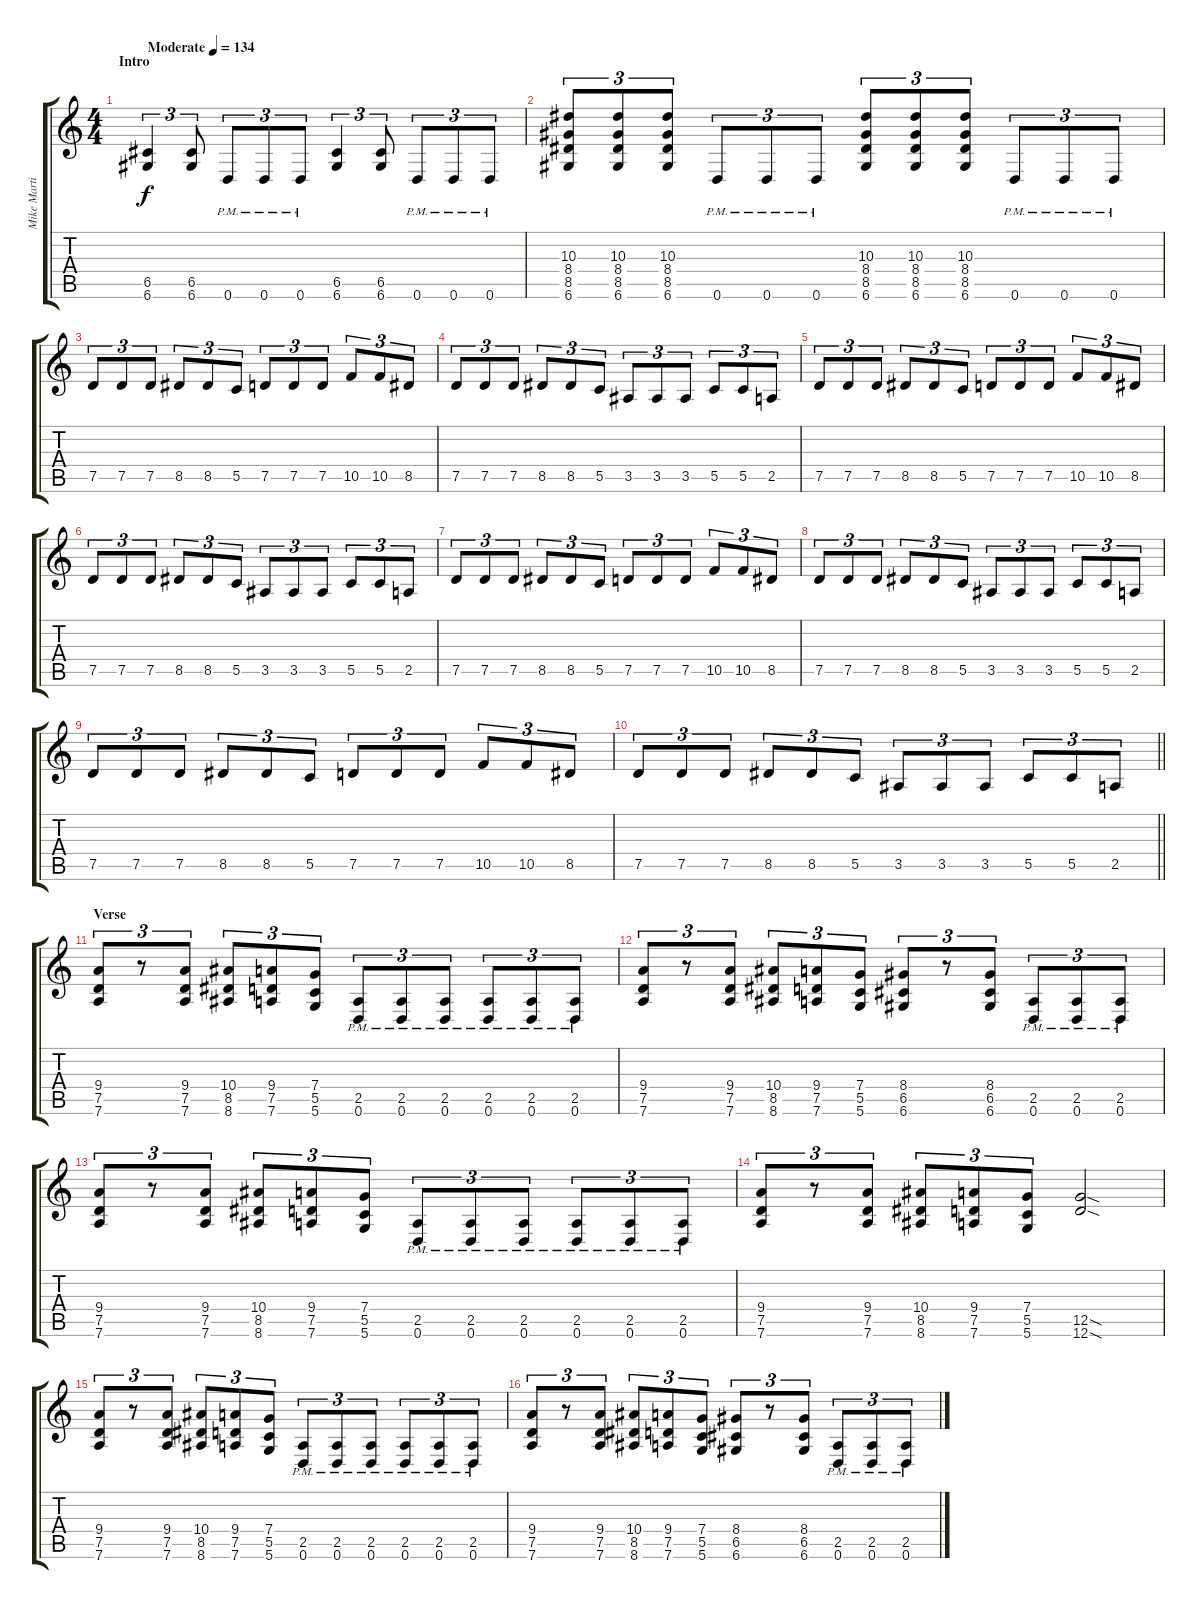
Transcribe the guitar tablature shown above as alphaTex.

\track ("Mike Martin" "Mike Marti") {instrument distortionguitar}
\staff {score tabs}
\tuning (D4 A3 F3 C3 G2 D2) {hide}
\ts (4 4)
\section ("" "Intro")
\tempo (134 "Moderate")
\clef g2
\ks c
(6.5 6.6).4{tu (3 2) dy f instrument distortionguitar} (6.5 6.6).8{tu (3 2)} 0.6{pm}.8{tu (3 2)} 0.6{pm}.8{tu (3 2)} 0.6{pm}.8{tu (3 2)} (6.5 6.6).4{tu (3 2)} (6.5 6.6).8{tu (3 2)} 0.6{pm}.8{tu (3 2)} 0.6{pm}.8{tu (3 2)} 0.6{pm}.8{tu (3 2)} |
(10.3 8.4 8.5 6.6).8{tu (3 2)} (10.3 8.4 8.5 6.6).8{tu (3 2)} (10.3 8.4 8.5 6.6).8{tu (3 2)} 0.6{pm}.8{tu (3 2)} 0.6{pm}.8{tu (3 2)} 0.6{pm}.8{tu (3 2)} (10.3 8.4 8.5 6.6).8{tu (3 2)} (10.3 8.4 8.5 6.6).8{tu (3 2)} (10.3 8.4 8.5 6.6).8{tu (3 2)} 0.6{pm}.8{tu (3 2)} 0.6{pm}.8{tu (3 2)} 0.6{pm}.8{tu (3 2)} |
7.5.8{tu (3 2)} 7.5.8{tu (3 2)} 7.5.8{tu (3 2)} 8.5.8{tu (3 2)} 8.5.8{tu (3 2)} 5.5.8{tu (3 2)} 7.5.8{tu (3 2)} 7.5.8{tu (3 2)} 7.5.8{tu (3 2)} 10.5.8{tu (3 2)} 10.5.8{tu (3 2)} 8.5.8{tu (3 2)} |
7.5.8{tu (3 2)} 7.5.8{tu (3 2)} 7.5.8{tu (3 2)} 8.5.8{tu (3 2)} 8.5.8{tu (3 2)} 5.5.8{tu (3 2)} 3.5.8{tu (3 2)} 3.5.8{tu (3 2)} 3.5.8{tu (3 2)} 5.5.8{tu (3 2)} 5.5.8{tu (3 2)} 2.5.8{tu (3 2)} |
7.5.8{tu (3 2)} 7.5.8{tu (3 2)} 7.5.8{tu (3 2)} 8.5.8{tu (3 2)} 8.5.8{tu (3 2)} 5.5.8{tu (3 2)} 7.5.8{tu (3 2)} 7.5.8{tu (3 2)} 7.5.8{tu (3 2)} 10.5.8{tu (3 2)} 10.5.8{tu (3 2)} 8.5.8{tu (3 2)} |
7.5.8{tu (3 2)} 7.5.8{tu (3 2)} 7.5.8{tu (3 2)} 8.5.8{tu (3 2)} 8.5.8{tu (3 2)} 5.5.8{tu (3 2)} 3.5.8{tu (3 2)} 3.5.8{tu (3 2)} 3.5.8{tu (3 2)} 5.5.8{tu (3 2)} 5.5.8{tu (3 2)} 2.5.8{tu (3 2)} |
7.5.8{tu (3 2)} 7.5.8{tu (3 2)} 7.5.8{tu (3 2)} 8.5.8{tu (3 2)} 8.5.8{tu (3 2)} 5.5.8{tu (3 2)} 7.5.8{tu (3 2)} 7.5.8{tu (3 2)} 7.5.8{tu (3 2)} 10.5.8{tu (3 2)} 10.5.8{tu (3 2)} 8.5.8{tu (3 2)} |
7.5.8{tu (3 2)} 7.5.8{tu (3 2)} 7.5.8{tu (3 2)} 8.5.8{tu (3 2)} 8.5.8{tu (3 2)} 5.5.8{tu (3 2)} 3.5.8{tu (3 2)} 3.5.8{tu (3 2)} 3.5.8{tu (3 2)} 5.5.8{tu (3 2)} 5.5.8{tu (3 2)} 2.5.8{tu (3 2)} |
7.5.8{tu (3 2)} 7.5.8{tu (3 2)} 7.5.8{tu (3 2)} 8.5.8{tu (3 2)} 8.5.8{tu (3 2)} 5.5.8{tu (3 2)} 7.5.8{tu (3 2)} 7.5.8{tu (3 2)} 7.5.8{tu (3 2)} 10.5.8{tu (3 2)} 10.5.8{tu (3 2)} 8.5.8{tu (3 2)} |
\barLineRight lightlight
7.5.8{tu (3 2)} 7.5.8{tu (3 2)} 7.5.8{tu (3 2)} 8.5.8{tu (3 2)} 8.5.8{tu (3 2)} 5.5.8{tu (3 2)} 3.5.8{tu (3 2)} 3.5.8{tu (3 2)} 3.5.8{tu (3 2)} 5.5.8{tu (3 2)} 5.5.8{tu (3 2)} 2.5.8{tu (3 2)} |
\section ("" "Verse")
(9.4 7.5 7.6).8{tu (3 2)} r.8{tu (3 2)} (9.4 7.5 7.6).8{tu (3 2)} (10.4 8.5 8.6).8{tu (3 2)} (9.4 7.5 7.6).8{tu (3 2)} (7.4 5.5 5.6).8{tu (3 2)} (2.5{pm} 0.6{pm}).8{tu (3 2)} (2.5{pm} 0.6{pm}).8{tu (3 2)} (2.5{pm} 0.6{pm}).8{tu (3 2)} (2.5{pm} 0.6{pm}).8{tu (3 2)} (2.5{pm} 0.6{pm}).8{tu (3 2)} (2.5{pm} 0.6{pm}).8{tu (3 2)} |
(9.4 7.5 7.6).8{tu (3 2)} r.8{tu (3 2)} (9.4 7.5 7.6).8{tu (3 2)} (10.4 8.5 8.6).8{tu (3 2)} (9.4 7.5 7.6).8{tu (3 2)} (7.4 5.5 5.6).8{tu (3 2)} (8.4 6.5 6.6).8{tu (3 2)} r.8{tu (3 2)} (8.4 6.5 6.6).8{tu (3 2)} (2.5{pm} 0.6{pm}).8{tu (3 2)} (2.5{pm} 0.6{pm}).8{tu (3 2)} (2.5{pm} 0.6{pm}).8{tu (3 2)} |
(9.4 7.5 7.6).8{tu (3 2)} r.8{tu (3 2)} (9.4 7.5 7.6).8{tu (3 2)} (10.4 8.5 8.6).8{tu (3 2)} (9.4 7.5 7.6).8{tu (3 2)} (7.4 5.5 5.6).8{tu (3 2)} (2.5{pm} 0.6{pm}).8{tu (3 2)} (2.5{pm} 0.6{pm}).8{tu (3 2)} (2.5{pm} 0.6{pm}).8{tu (3 2)} (2.5{pm} 0.6{pm}).8{tu (3 2)} (2.5{pm} 0.6{pm}).8{tu (3 2)} (2.5{pm} 0.6{pm}).8{tu (3 2)} |
(9.4 7.5 7.6).8{tu (3 2)} r.8{tu (3 2)} (9.4 7.5 7.6).8{tu (3 2)} (10.4 8.5 8.6).8{tu (3 2)} (9.4 7.5 7.6).8{tu (3 2)} (7.4 5.5 5.6).8{tu (3 2)} (12.5{sod} 12.6{sod}).2 |
(9.4 7.5 7.6).8{tu (3 2)} r.8{tu (3 2)} (9.4 7.5 7.6).8{tu (3 2)} (10.4 8.5 8.6).8{tu (3 2)} (9.4 7.5 7.6).8{tu (3 2)} (7.4 5.5 5.6).8{tu (3 2)} (2.5{pm} 0.6{pm}).8{tu (3 2)} (2.5{pm} 0.6{pm}).8{tu (3 2)} (2.5{pm} 0.6{pm}).8{tu (3 2)} (2.5{pm} 0.6{pm}).8{tu (3 2)} (2.5{pm} 0.6{pm}).8{tu (3 2)} (2.5{pm} 0.6{pm}).8{tu (3 2)} |
(9.4 7.5 7.6).8{tu (3 2)} r.8{tu (3 2)} (9.4 7.5 7.6).8{tu (3 2)} (10.4 8.5 8.6).8{tu (3 2)} (9.4 7.5 7.6).8{tu (3 2)} (7.4 5.5 5.6).8{tu (3 2)} (8.4 6.5 6.6).8{tu (3 2)} r.8{tu (3 2)} (8.4 6.5 6.6).8{tu (3 2)} (2.5{pm} 0.6{pm}).8{tu (3 2)} (2.5{pm} 0.6{pm}).8{tu (3 2)} (2.5{pm} 0.6{pm}).8{tu (3 2)}
